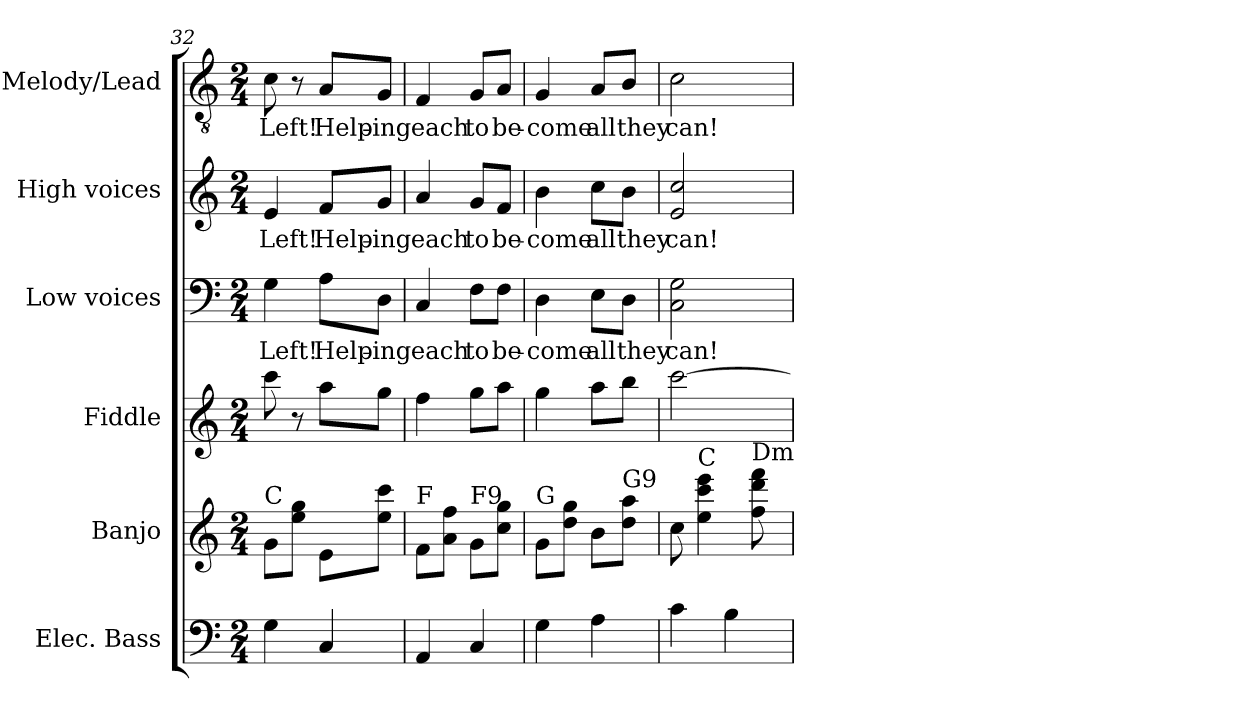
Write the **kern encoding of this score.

**kern	**kern	**kern	**kern	**text	**kern	**text	**kern	**text
*part6	*part5	*part4	*part3	*part3	*part2	*part2	*part1	*part1
*staff6	*staff5	*staff4	*staff3	*staff3	*staff2	*staff2	*staff1	*staff1
*I"Elec. Bass	*I"Banjo	*I"Fiddle	*I"Low voices	*	*I"High voices	*	*I"Melody/Lead	*
*I'E. Bass	*I'Ban.	*	*	*	*I'S.	*	*	*
*clefF4	*clefG2	*clefG2	*clefF4	*	*clefG2	*	*clefGv2	*
*ITrd7c12	*ITrd7c12	*	*	*	*	*	*ITrd7c12	*
*k[]	*k[]	*k[]	*k[]	*	*k[]	*	*k[]	*
*C:	*C:	*C:	*C:	*	*C:	*	*C:	*
*M2/4	*M2/4	*M2/4	*M2/4	*	*M2/4	*	*M2/4	*
=32	=32	=32	=32	=32	=32	=32	=32	=32
!	!	!	!	!LO:LY:b:color=#000000	!	!	!	!
!	!	!	!	!	!	!LO:LY:b:color=#000000	!	!
!	!LO:TX:a:t=C	!	!	!	!	!	!	!
!	!	!	!	!	!	!	!	!LO:LY:b:color=#000000
4GGi\	8Gi\L	8ccci\	4Gi\	Left!	4ei/	Left!	8Ci\	Left!
.	8ei\ 8giJ	8r	.	.	.	.	8r	.
!	!	!	!	!LO:LY:b:color=#000000	!	!	!	!
!	!	!	!	!	!	!LO:LY:b:color=#000000	!	!
!	!	!	!	!	!	!	!	!LO:LY:b:color=#000000
4CCi/	8Ei\L	8aai\L	8Ai\L	Help-	8fi/L	Help-	8AAi/L	Help-
!	!	!	!	!LO:LY:b:color=#000000	!	!	!	!
!	!	!	!	!	!	!LO:LY:b:color=#000000	!	!
!	!	!	!	!	!	!	!	!LO:LY:b:color=#000000
.	8ei\ 8cciJ	8ggi\J	8Di\J	-ing	8gi/J	-ing	8GGi/J	-ing
=33	=33	=33	=33	=33	=33	=33	=33	=33
!	!	!	!	!LO:LY:b:color=#000000	!	!	!	!
!	!	!	!	!	!	!LO:LY:b:color=#000000	!	!
!	!LO:TX:a:t=F	!	!	!	!	!	!	!
!	!	!	!	!	!	!	!	!LO:LY:b:color=#000000
4AAAi/	8Fi\L	4ffi\	4Ci/	each	4ai/	each	4FFi/	each
.	8Ai\ 8fiJ	.	.	.	.	.	.	.
!	!	!	!	!LO:LY:b:color=#000000	!	!	!	!
!	!	!	!	!	!	!LO:LY:b:color=#000000	!	!
!	!LO:TX:a:t=F9	!	!	!	!	!	!	!
!	!	!	!	!	!	!	!	!LO:LY:b:color=#000000
4CCi/	8Gi\L	8ggi\L	8Fi\L	to	8gi/L	to	8GGi/L	to
!	!	!	!	!LO:LY:b:color=#000000	!	!	!	!
!	!	!	!	!	!	!LO:LY:b:color=#000000	!	!
!	!	!	!	!	!	!	!	!LO:LY:b:color=#000000
.	8ci\ 8giJ	8aai\J	8Fi\J	be-	8fi/J	be-	8AAi/J	be-
=34	=34	=34	=34	=34	=34	=34	=34	=34
!	!	!	!	!LO:LY:b:color=#000000	!	!	!	!
!	!	!	!	!	!	!LO:LY:b:color=#000000	!	!
!	!LO:TX:a:t=G	!	!	!	!	!	!	!
!	!	!	!	!	!	!	!	!LO:LY:b:color=#000000
4GGi\	8Gi\L	4ggi\	4Di\	-come	4bi\	-come	4GGi/	-come
.	8di\ 8giJ	.	.	.	.	.	.	.
!	!	!	!	!LO:LY:b:color=#000000	!	!	!	!
!	!	!	!	!	!	!LO:LY:b:color=#000000	!	!
!	!	!	!	!	!	!	!	!LO:LY:b:color=#000000
4AAi\	8Bi\L	8aai\L	8Ei\L	all	8cci\L	all	8AAi/L	all
!	!	!	!	!LO:LY:b:color=#000000	!	!	!	!
!	!	!	!	!	!	!LO:LY:b:color=#000000	!	!
!	!LO:TX:a:t=G9	!	!	!	!	!	!	!
!	!	!	!	!	!	!	!	!LO:LY:b:color=#000000
.	8di\ 8aiJ	8bbi\J	8Di\J	they	8bi\J	they	8BBi/J	they
=35	=35	=35	=35	=35	=35	=35	=35	=35
!	!	!	!	!LO:LY:b:color=#000000	!	!	!	!
!	!	!	!	!	!	!LO:LY:b:color=#000000	!	!
!	!	!	!	!	!	!	!	!LO:LY:b:color=#000000
4Ci\	8ci\	[>2ccci\	2Ci\ 2Gi	can!	2ei/ 2cci	can!	2Ci\	can!
!	!LO:TX:a:t=C	!	!	!	!	!	!	!
.	4ei\ 4cci 4eei	.	.	.	.	.	.	.
4BBi\	.	.	.	.	.	.	.	.
!	!LO:TX:a:t=Dm	!	!	!	!	!	!	!
.	8fi\ 8ddi 8ffi	.	.	.	.	.	.	.
=	=	=	=	=	=	=	=	=
*-	*-	*-	*-	*-	*-	*-	*-	*-
